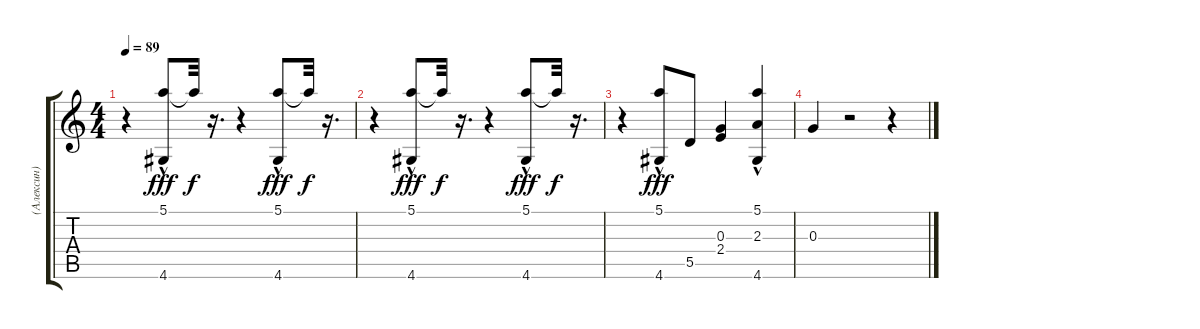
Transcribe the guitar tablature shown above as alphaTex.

\track ("(Алексин)" "(Алексин)") {instrument acousticguitarnylon}
\staff {score tabs}
\tuning (E4 B3 G3 D3 A2 E2) {hide}
\ts (4 4)
\tempo 89
\clef g2
\ks c
r.4{dy f} (5.1 4.6{hac}).8{dy fff} 5.1{t}.32{dy f} r.16{d} r.4 (5.1 4.6{hac}).8{dy fff} 5.1{t}.32{dy f} r.16{d} |
r.4 (5.1 4.6{hac}).8{dy fff} 5.1{t}.32{dy f} r.16{d} r.4 (5.1 4.6{hac}).8{dy fff} 5.1{t}.32{dy f} r.16{d} |
r.4 (5.1 4.6{hac}).8{dy fff} 5.5.8 (0.3 2.4).4 (5.1 2.3 4.6{hac}).4 |
0.3.4 r.2 r.4
